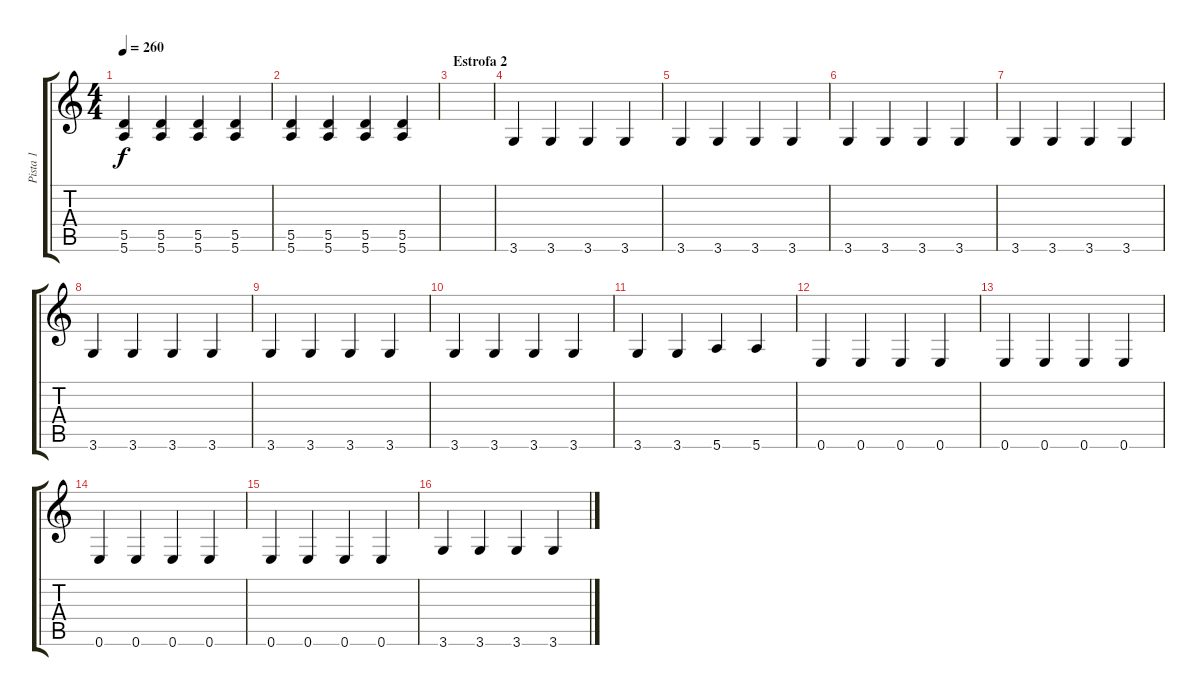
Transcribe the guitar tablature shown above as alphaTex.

\track ("Pista 1" "Pista 1") {instrument electricguitarmuted}
\staff {score tabs}
\tuning (E4 B3 G3 D3 A2 E2) {hide}
\ts (4 4)
\tempo 260
\clef g2
\ks c
(5.5 5.6).4{dy f} (5.5 5.6).4 (5.5 5.6).4 (5.5 5.6).4 |
(5.5 5.6).4 (5.5 5.6).4 (5.5 5.6).4 (5.5 5.6).4 |
\section ("" "Estrofa 2")
|
3.6.4 3.6.4 3.6.4 3.6.4 |
3.6.4 3.6.4 3.6.4 3.6.4 |
3.6.4 3.6.4 3.6.4 3.6.4 |
3.6.4 3.6.4 3.6.4 3.6.4 |
3.6.4 3.6.4 3.6.4 3.6.4 |
3.6.4 3.6.4 3.6.4 3.6.4 |
3.6.4 3.6.4 3.6.4 3.6.4 |
3.6.4 3.6.4 5.6.4 5.6.4 |
0.6.4 0.6.4 0.6.4 0.6.4 |
0.6.4 0.6.4 0.6.4 0.6.4 |
0.6.4 0.6.4 0.6.4 0.6.4 |
0.6.4 0.6.4 0.6.4 0.6.4 |
3.6.4 3.6.4 3.6.4 3.6.4
